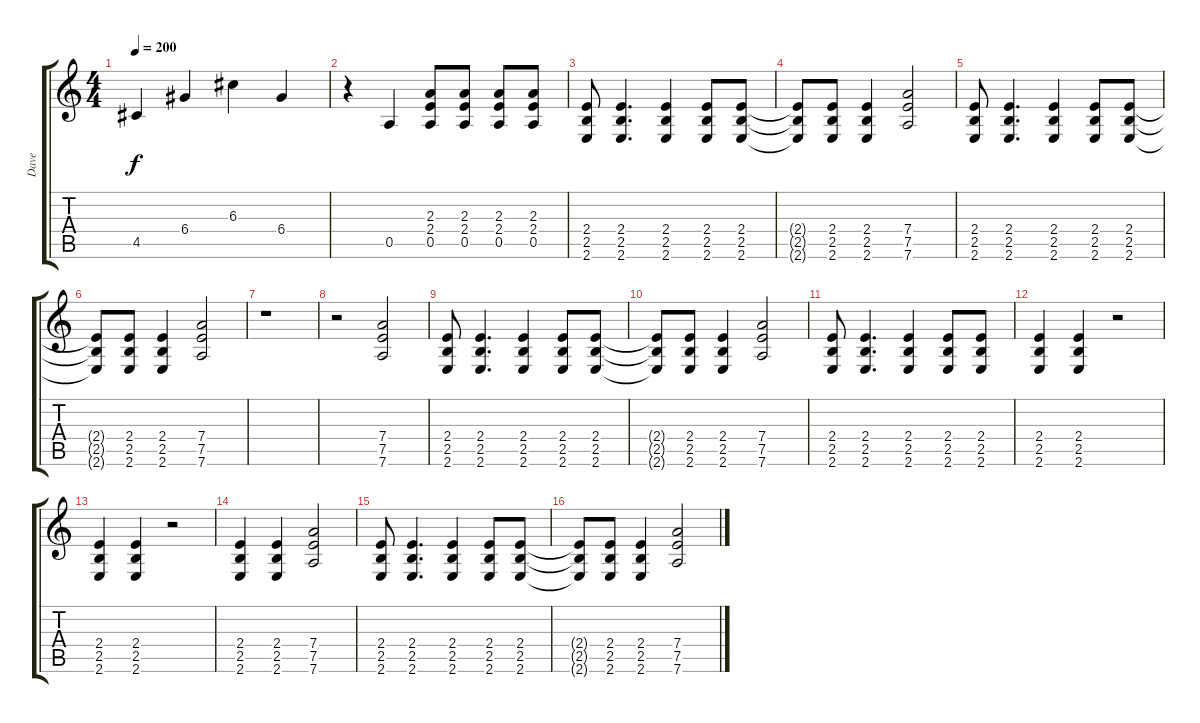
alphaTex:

\track ("Dave" "Dave") {instrument distortionguitar}
\staff {score tabs}
\tuning (E4 B3 G3 D3 A2 D2) {hide}
\ts (4 4)
\tempo 200
\clef g2
\ks c
4.5.4{dy f} 6.4.4 6.3.4 6.4.4 |
r.4 0.5.4 (2.3 2.4 0.5).8{instrument distortionguitar} (2.3 2.4 0.5).8 (2.3 2.4 0.5).8 (2.3 2.4 0.5).8 |
(2.4 2.5 2.6).8{instrument distortionguitar} (2.4 2.5 2.6).4{d} (2.4 2.5 2.6).4 (2.4 2.5 2.6).8 (2.4 2.5 2.6).8 |
(2.4{t} 2.5{t} 2.6{t}).8 (2.4 2.5 2.6).8 (2.4 2.5 2.6).4 (7.4 7.5 7.6).2 |
(2.4 2.5 2.6).8 (2.4 2.5 2.6).4{d} (2.4 2.5 2.6).4 (2.4 2.5 2.6).8 (2.4 2.5 2.6).8 |
(2.4{t} 2.5{t} 2.6{t}).8 (2.4 2.5 2.6).8 (2.4 2.5 2.6).4 (7.4 7.5 7.6).2 |
r.1 |
r.2 (7.4 7.5 7.6).2 |
(2.4 2.5 2.6).8 (2.4 2.5 2.6).4{d} (2.4 2.5 2.6).4 (2.4 2.5 2.6).8 (2.4 2.5 2.6).8 |
(2.4{t} 2.5{t} 2.6{t}).8 (2.4 2.5 2.6).8 (2.4 2.5 2.6).4 (7.4 7.5 7.6).2 |
(2.4 2.5 2.6).8 (2.4 2.5 2.6).4{d} (2.4 2.5 2.6).4 (2.4 2.5 2.6).8 (2.4 2.5 2.6).8 |
(2.4 2.5 2.6).4 (2.4 2.5 2.6).4 r.2 |
(2.4 2.5 2.6).4 (2.4 2.5 2.6).4 r.2 |
(2.4 2.5 2.6).4 (2.4 2.5 2.6).4 (7.4 7.5 7.6).2 |
(2.4 2.5 2.6).8 (2.4 2.5 2.6).4{d} (2.4 2.5 2.6).4 (2.4 2.5 2.6).8 (2.4 2.5 2.6).8 |
(2.4{t} 2.5{t} 2.6{t}).8 (2.4 2.5 2.6).8 (2.4 2.5 2.6).4 (7.4 7.5 7.6).2
